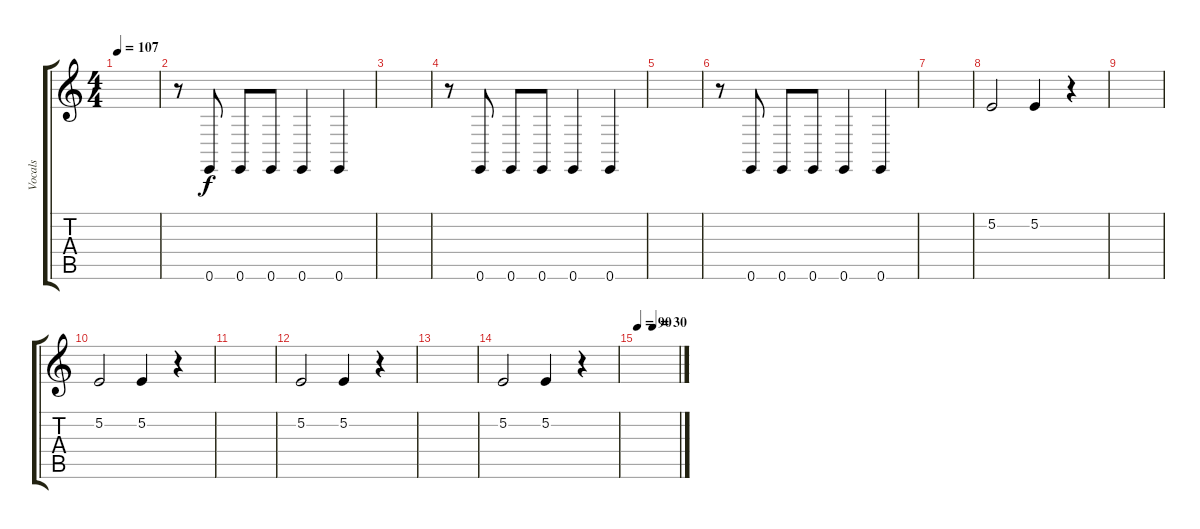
\track ("Vocals" "Vocals") {instrument baritonesax}
\staff {score tabs}
\tuning (E4 B3 G3 D3 A2 E2) {hide}
\ts (4 4)
\tempo 107
\clef g2
\ks c
|
r.8 0.6.8 0.6.8 0.6.8 0.6.4 0.6.4 |
|
r.8 0.6.8 0.6.8 0.6.8 0.6.4 0.6.4 |
|
r.8 0.6.8 0.6.8 0.6.8 0.6.4 0.6.4 |
|
5.2.2 5.2.4 r.4 |
|
5.2.2 5.2.4 r.4 |
|
5.2.2 5.2.4 r.4 |
|
5.2.2 5.2.4 r.4 |
\tempo 90
\tempo (30 0.375)
